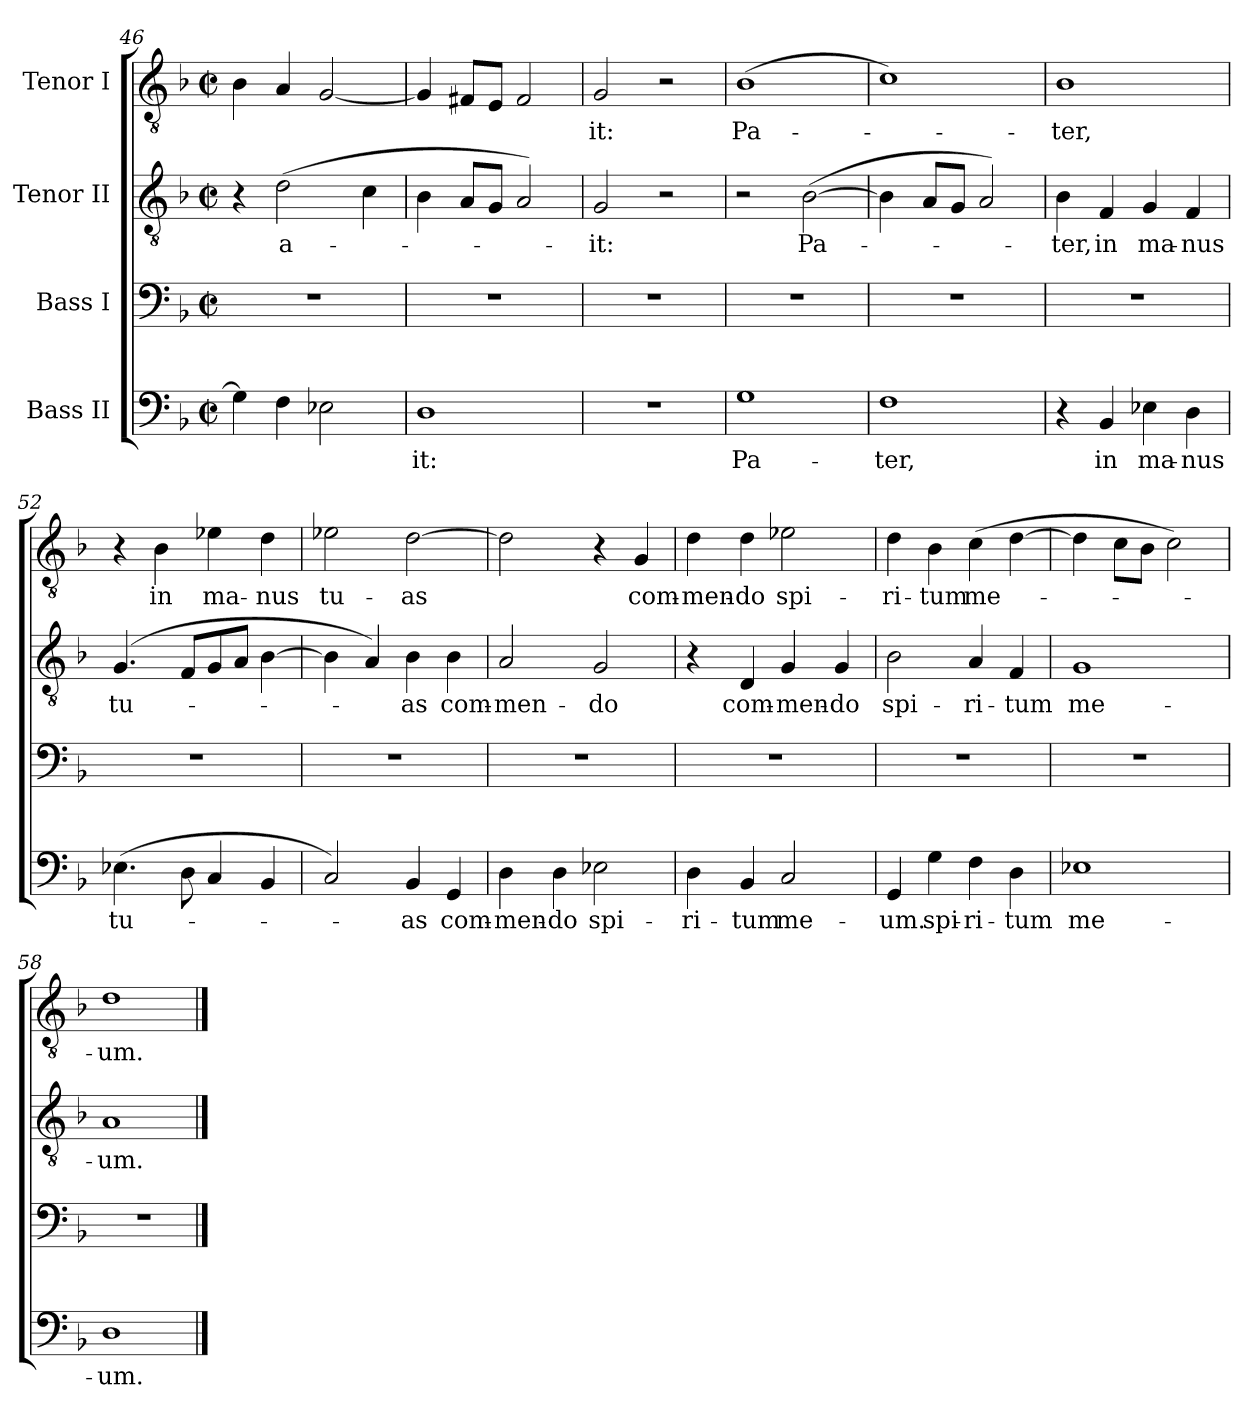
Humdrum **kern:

**kern	**text	**kern	**kern	**text	**kern	**text
*part4	*part4	*part3	*part2	*part2	*part1	*part1
*staff4	*staff4	*staff3	*staff2	*staff2	*staff1	*staff1
*I"Bass II	*	*I"Bass I	*I"Tenor II	*	*I"Tenor I	*
*clefF4	*	*clefF4	*clefGv2	*	*clefGv2	*
*k[b-]	*	*k[b-]	*k[b-]	*	*k[b-]	*
*F:	*	*F:	*F:	*	*F:	*
*M2/2	*	*M2/2	*M2/2	*	*M2/2	*
*met(c|)	*	*met(c|)	*met(c|)	*	*met(c|)	*
=46	=46	=46	=46	=46	=46	=46
4G\]	.	1r	4r	.	4B-\	.
!	!	!	!	!LO:LY:b	!	!
4F\	.	.	(>2d\	a-	4A/	.
2E-X\	.	.	.	.	[2G/	.
.	.	.	4c\	.	.	.
=47	=47	=47	=47	=47	=47	=47
!	!LO:LY:b	!	!	!	!	!
1D	-it:	1r	4B-\	.	4G/]	.
.	.	.	8A/L	.	8F#X/L	.
.	.	.	8G/J	.	8E/J	.
.	.	.	2A/)	.	2F#/	.
!!LO:LB:g=z
=48	=48	=48	=48	=48	=48	=48
!	!	!	!	!LO:LY:b	!	!LO:LY:b
1r	.	1r	2G/	-it:	2G/	-it:
.	.	.	2r	.	2r	.
=49	=49	=49	=49	=49	=49	=49
!	!LO:LY:b	!	!	!	!	!LO:LY:b
1G	Pa-	1r	2r	.	(>1B-	Pa-
!	!	!	!	!LO:LY:b	!	!
.	.	.	(>[2B-\	Pa-	.	.
=50	=50	=50	=50	=50	=50	=50
!	!LO:LY:b	!	!	!	!	!
1F	-ter,	1r	4B-\]	.	1c)	.
.	.	.	8A/L	.	.	.
.	.	.	8G/J	.	.	.
.	.	.	2A/)	.	.	.
=51	=51	=51	=51	=51	=51	=51
!	!	!	!	!LO:LY:b	!	!LO:LY:b
4r	.	1r	4B-\	-ter,	1B-	-ter,
!	!LO:LY:b	!	!	!LO:LY:b	!	!
4BB-/	in	.	4F/	in	.	.
!	!LO:LY:b	!	!	!LO:LY:b	!	!
4E-X\	ma-	.	4G/	ma-	.	.
!	!LO:LY:b	!	!	!LO:LY:b	!	!
4D\	-nus	.	4F/	-nus	.	.
=52	=52	=52	=52	=52	=52	=52
!	!LO:LY:b	!	!	!LO:LY:b	!	!
(>4.E-X\	tu-	1r	(>4.G/	tu-	4r	.
!	!	!	!	!	!	!LO:LY:b
.	.	.	.	.	4B-\	in
8D\	.	.	8F/L	.	.	.
!	!	!	!	!	!	!LO:LY:b
4C/	.	.	8G/	.	4e-X\	ma-
.	.	.	8A/J	.	.	.
!	!	!	!	!	!	!LO:LY:b
4BB-/	.	.	[4B-\	.	4d\	-nus
!!LO:LB:g=z
=53	=53	=53	=53	=53	=53	=53
!	!	!	!	!	!	!LO:LY:b
2C/)	.	1r	4B-\]	.	2e-X\	tu-
.	.	.	4A/)	.	.	.
!	!LO:LY:b	!	!	!LO:LY:b	!	!LO:LY:b
4BB-/	-as	.	4B-\	-as	[2d\	-as
!	!LO:LY:b	!	!	!LO:LY:b	!	!
4GG/	com-	.	4B-\	com-	.	.
=54	=54	=54	=54	=54	=54	=54
!	!LO:LY:b	!	!	!LO:LY:b	!	!
4D\	-men-	1r	2A/	-men-	2d\]	.
!	!LO:LY:b	!	!	!	!	!
4D\	-do	.	.	.	.	.
!	!LO:LY:b	!	!	!LO:LY:b	!	!
2E-X\	spi-	.	2G/	-do	4r	.
!	!	!	!	!	!	!LO:LY:b
.	.	.	.	.	4G/	com-
=55	=55	=55	=55	=55	=55	=55
!	!LO:LY:b	!	!	!	!	!LO:LY:b
4D\	-ri-	1r	4r	.	4d\	-men-
!	!LO:LY:b	!	!	!LO:LY:b	!	!LO:LY:b
4BB-/	-tum	.	4D/	com-	4d\	-do
!	!LO:LY:b	!	!	!LO:LY:b	!	!LO:LY:b
2C/	me-	.	4G/	-men-	2e-X\	spi-
!	!	!	!	!LO:LY:b	!	!
.	.	.	4G/	-do	.	.
=56	=56	=56	=56	=56	=56	=56
!	!LO:LY:b	!	!	!LO:LY:b	!	!LO:LY:b
4GG/	-um.	1r	2B-\	spi-	4d\	-ri-
!	!LO:LY:b	!	!	!	!	!LO:LY:b
4G\	spi-	.	.	.	4B-\	-tum
!	!LO:LY:b	!	!	!LO:LY:b	!	!LO:LY:b
4F\	-ri-	.	4A/	-ri-	(>4c\	me-
!	!LO:LY:b	!	!	!LO:LY:b	!	!
4D\	-tum	.	4F/	-tum	[4d\	.
=57	=57	=57	=57	=57	=57	=57
!	!LO:LY:b	!	!	!LO:LY:b	!	!
1E-X	me-	1r	1G	me-	4d\]	.
.	.	.	.	.	8c\L	.
.	.	.	.	.	8B-\J	.
.	.	.	.	.	2c\)	.
=58	=58	=58	=58	=58	=58	=58
!	!LO:LY:b	!	!	!LO:LY:b	!	!LO:LY:b
1D	-um.	1r	1A	-um.	1d	-um.
==	==	==	==	==	==	==
*-	*-	*-	*-	*-	*-	*-
